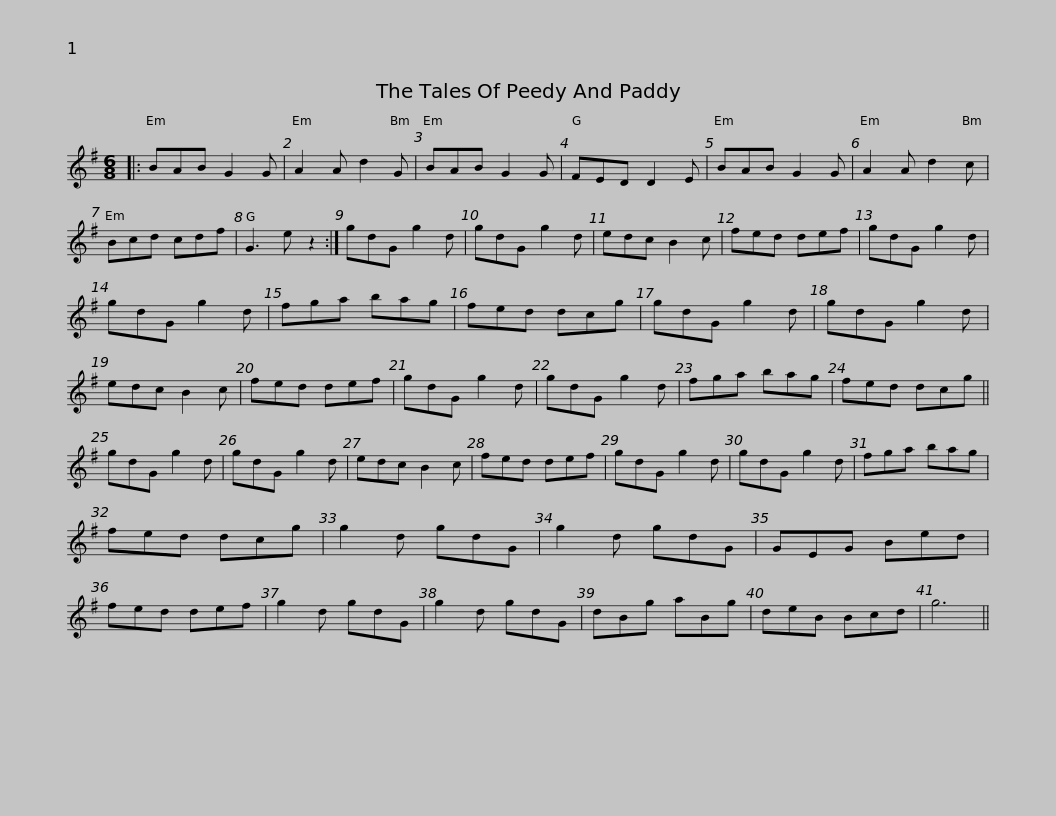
X:1
L:1/8
M:6/8
I:linebreak $
K:Emin
V:1 treble
V:1
|: BAB G2 G | A2 A d2 G | BAB G2 G | FED D2 E | BAB G2 G | %5
 A2 A d2 c | Bcd cdf | G3 e z2 :|$ gdG g2 d | gdG g2 d | %10
 edc B2 c | fed def | gdG g2 d | gdG g2 d | fga bag | %15
 fed dcg |$ gdG g2 d | gdG g2 d | edc B2 c | fed def | %20
 gdG g2 d | gdG g2 d | fga bag | fed dcg ||$ gdG g2 d | %25
 gdG g2 d | edc B2 c | fed def | gdG g2 d | gdG g2 d | %30
 fga bag | fed dcg |$ g2 d gdG | g2 d gdG | GEG Bed | %35
 fed def | g2 d gdG | g2 d gdG | dBg aBg | deB Bcd |$ %40
 g6 || %41
